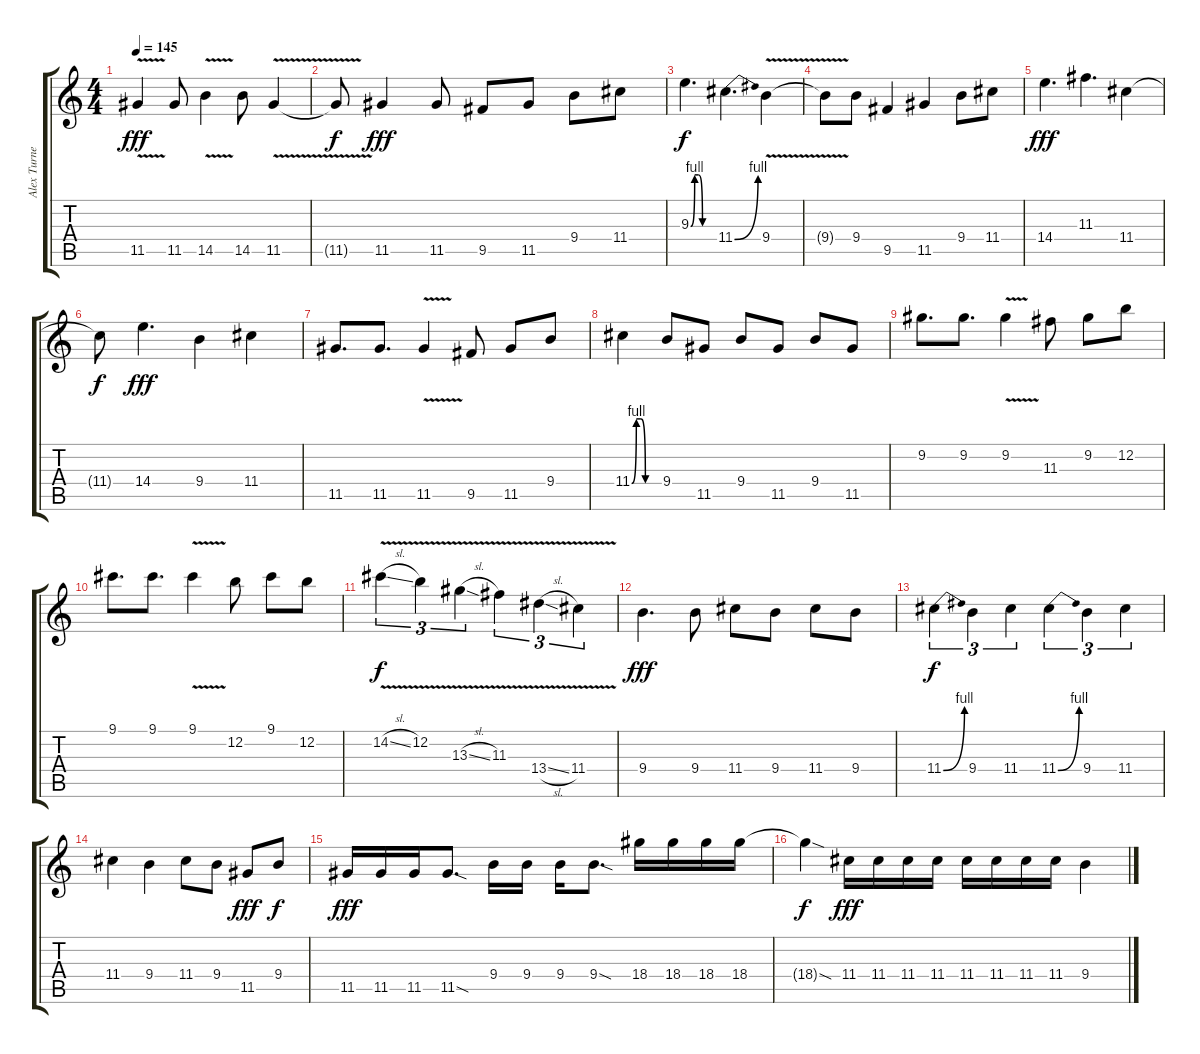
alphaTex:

\track ("Alex Turner" "Alex Turne") {instrument distortionguitar}
\staff {score tabs}
\tuning (E4 B3 G3 D3 A2 E2) {hide}
\ts (4 4)
\tempo 145
\clef g2
\ks c
11.5{v}.4{dy fff} 11.5.8 14.5{v}.4 14.5.8 11.5{v}.4 |
11.5{t}.8{dy f} 11.5.4{dy fff} 11.5.8 9.5.8 11.5.8 9.4.8 11.4.8 |
9.3{be (custom 0 0 10 4 20 4 30 0 60 0)}.4{d dy f} 11.4{be (bend 0 0 60 4)}.4{d} 9.4{v}.4 |
9.4{t}.8 9.4.8 9.5.4 11.5.4 9.4.8 11.4.8 |
14.4.4{d dy fff} 11.3.4{d} 11.4.4 |
11.4{t}.8{dy f} 14.4.4{d dy fff} 9.4.4 11.4.4 |
11.5.8{d} 11.5.8{d} 11.5{v}.4 9.5.8 11.5.8 9.4.8 |
11.4{be (custom 0 0 10 4 20 4 30 0 60 0)}.4 9.4.8 11.5.8 9.4.8 11.5.8 9.4.8 11.5.8 |
9.2.8{d} 9.2.8{d} 9.2{v}.4 11.3.8 9.2.8 12.2.8 |
9.1.8{d} 9.1.8{d} 9.1{v}.4 12.2.8 9.1.8 12.2.8 |
14.2{v sl}.4{tu (3 2) dy f} 12.2{v}.4{tu (3 2)} 13.3{v sl}.4{tu (3 2)} 11.3{v}.4{tu (3 2)} 13.4{v sl}.4{tu (3 2)} 11.4{v}.4{tu (3 2)} |
9.4.4{d dy fff} 9.4.8 11.4.8 9.4.8 11.4.8 9.4.8 |
11.4{be (bend 0 0 60 4)}.4{tu (3 2) dy f} 9.4.4{tu (3 2)} 11.4.4{tu (3 2)} 11.4{be (bend 0 0 60 4)}.4{tu (3 2)} 9.4.4{tu (3 2)} 11.4.4{tu (3 2)} |
11.4.4 9.4.4 11.4.8 9.4.8 11.5.8{dy fff} 9.4.8{dy f} |
11.5.16{dy fff} 11.5.16 11.5.16 11.5{sod}.8{d} 9.4.16 9.4.16 9.4.16 9.4{sod}.8{d} 18.4.16 18.4.16 18.4.16 18.4.16 |
18.4{sod t}.4{dy f} 11.4.16{dy fff} 11.4.16 11.4.16 11.4.16 11.4.16 11.4.16 11.4.16 11.4.16 9.4.4
